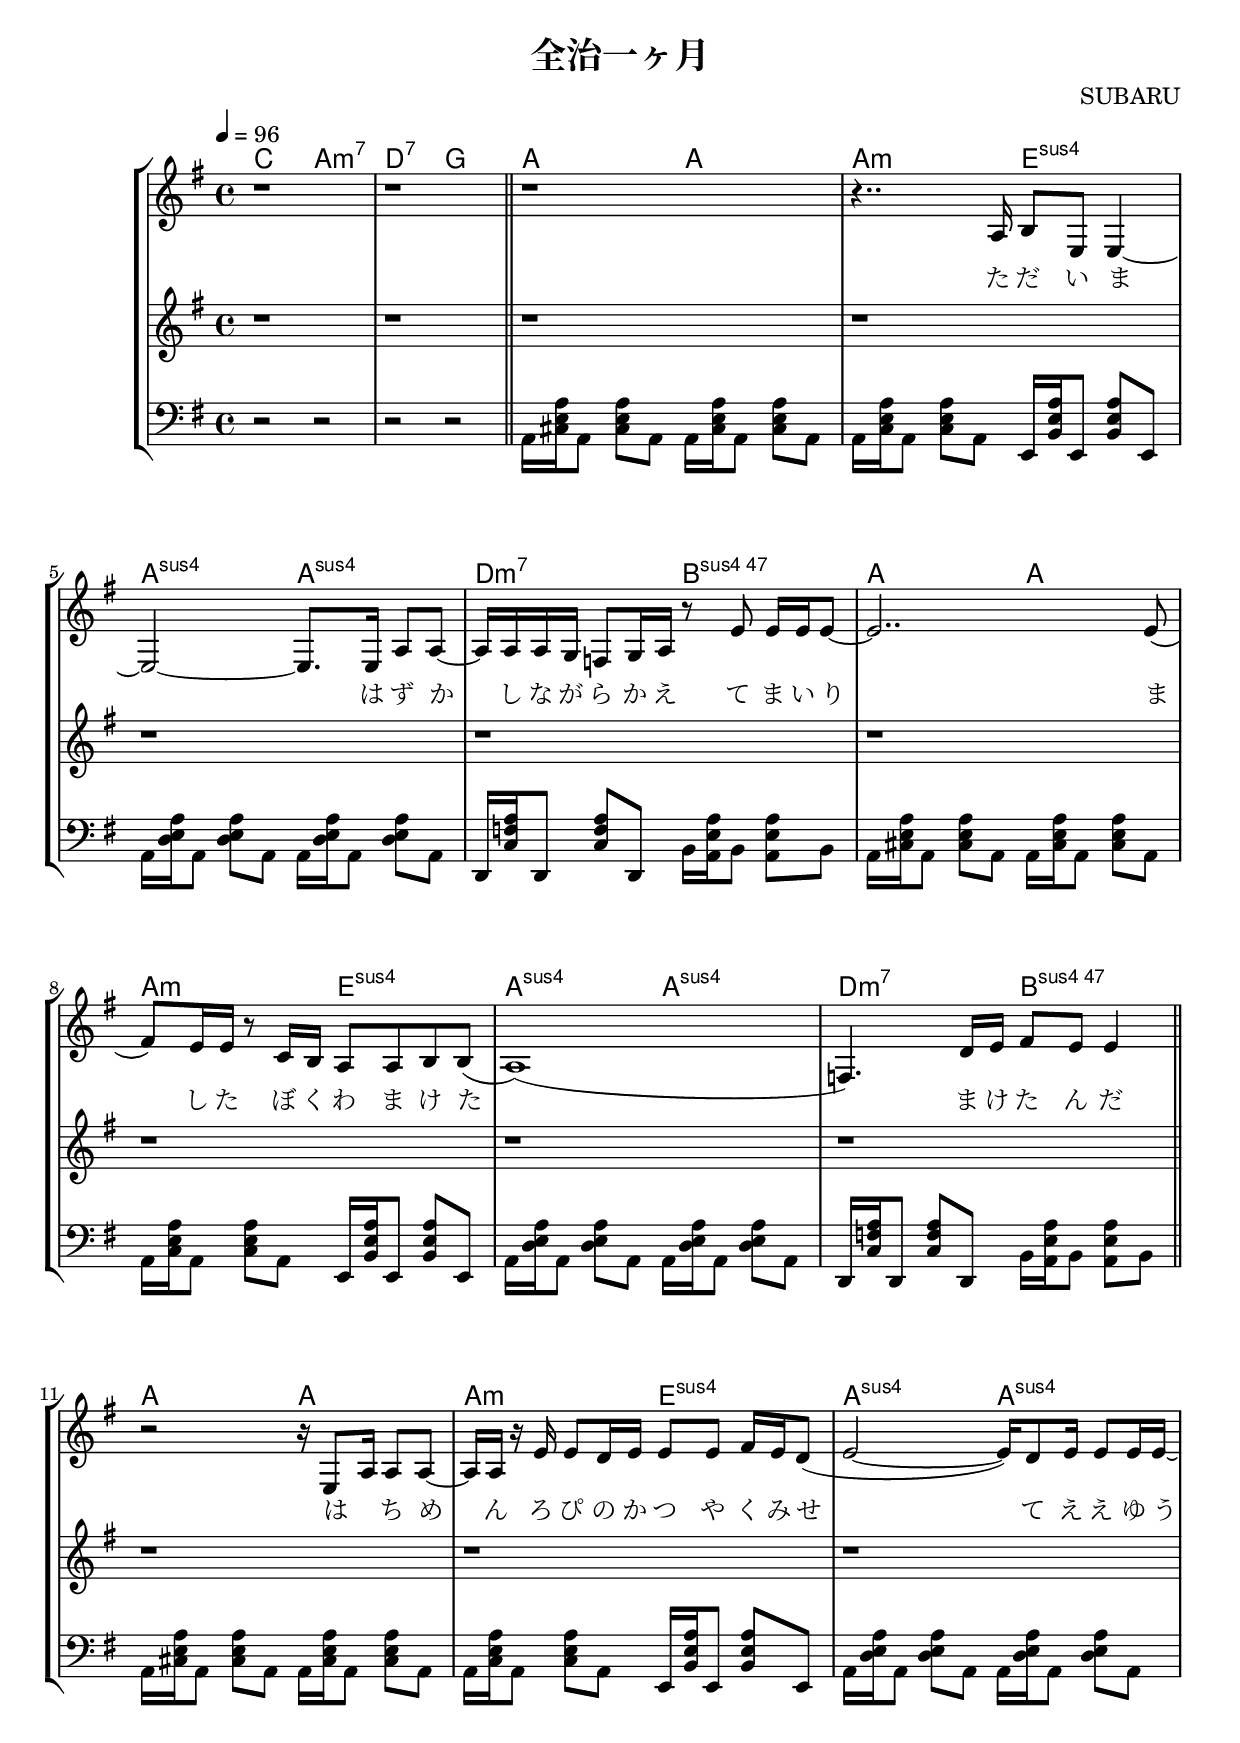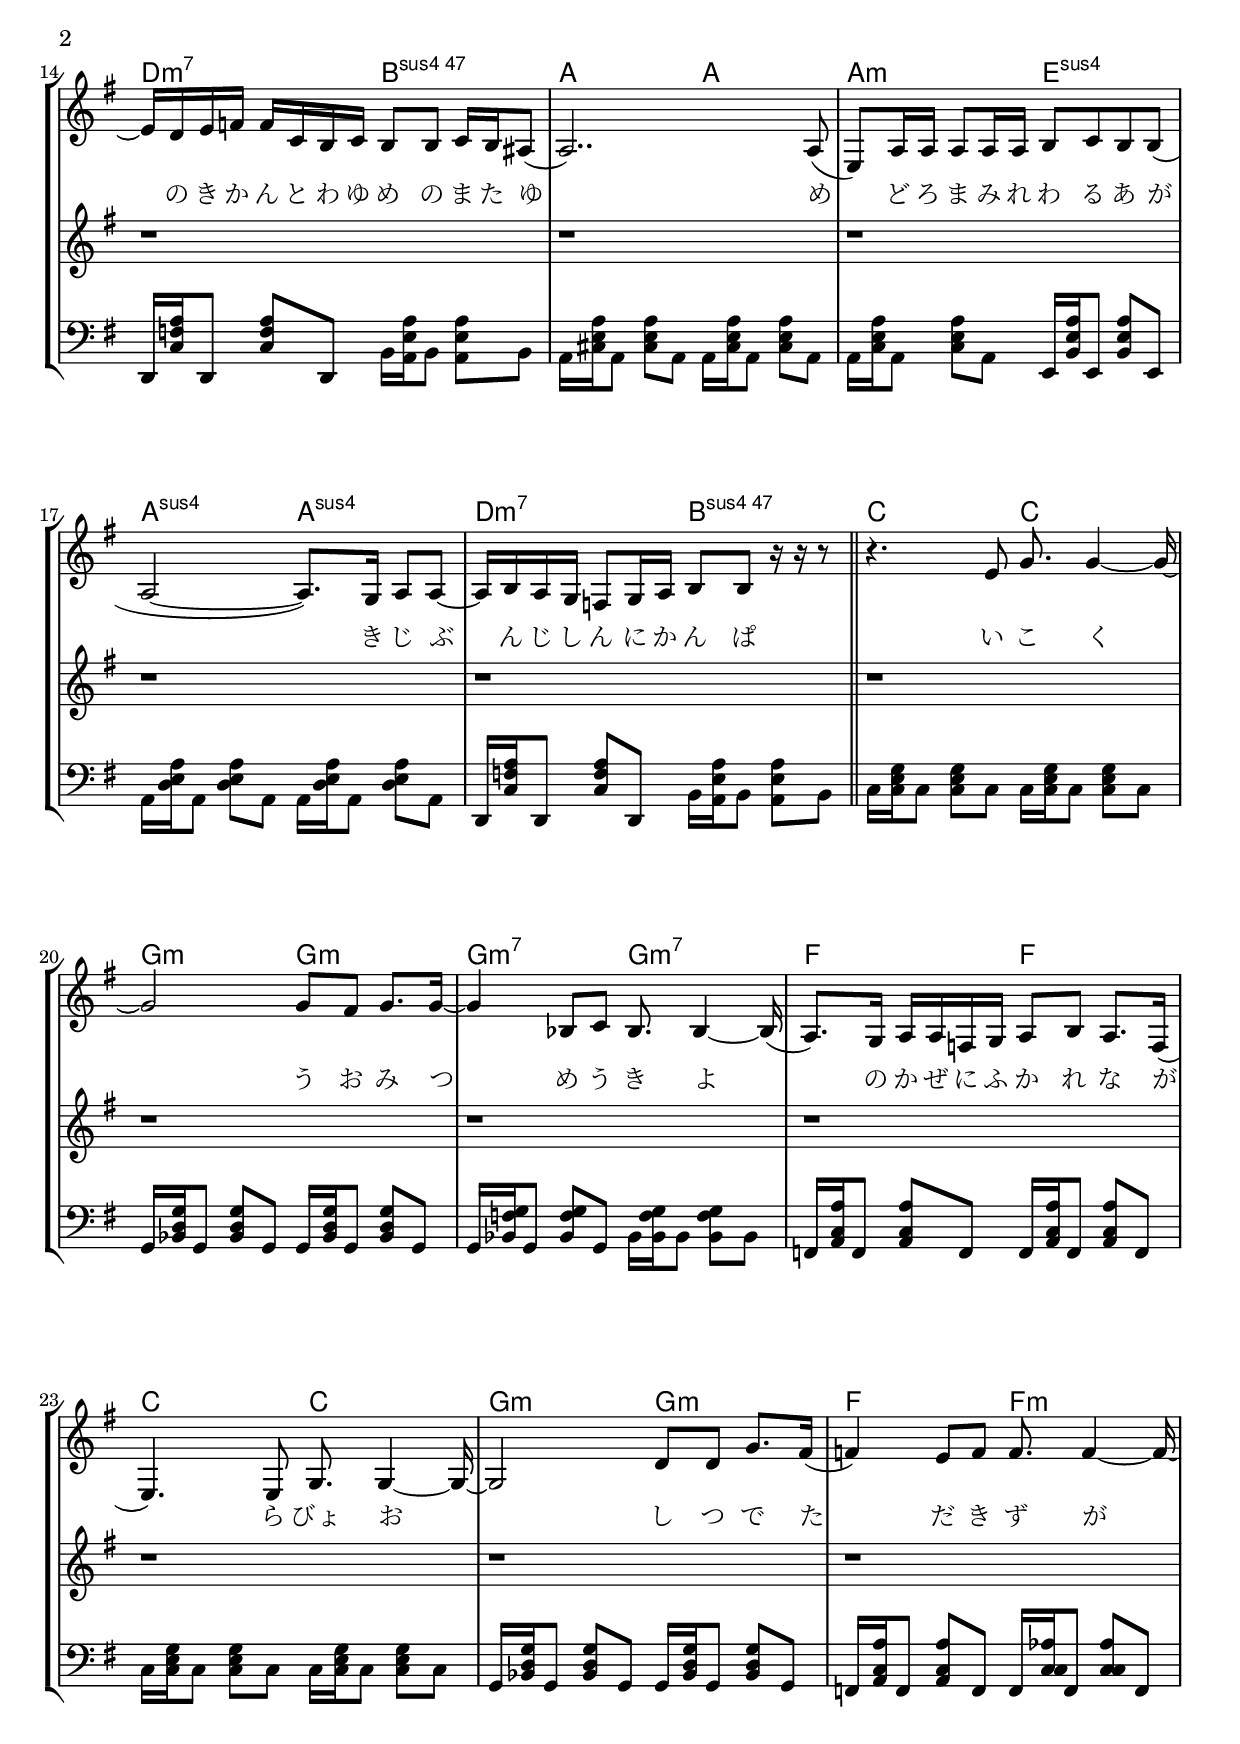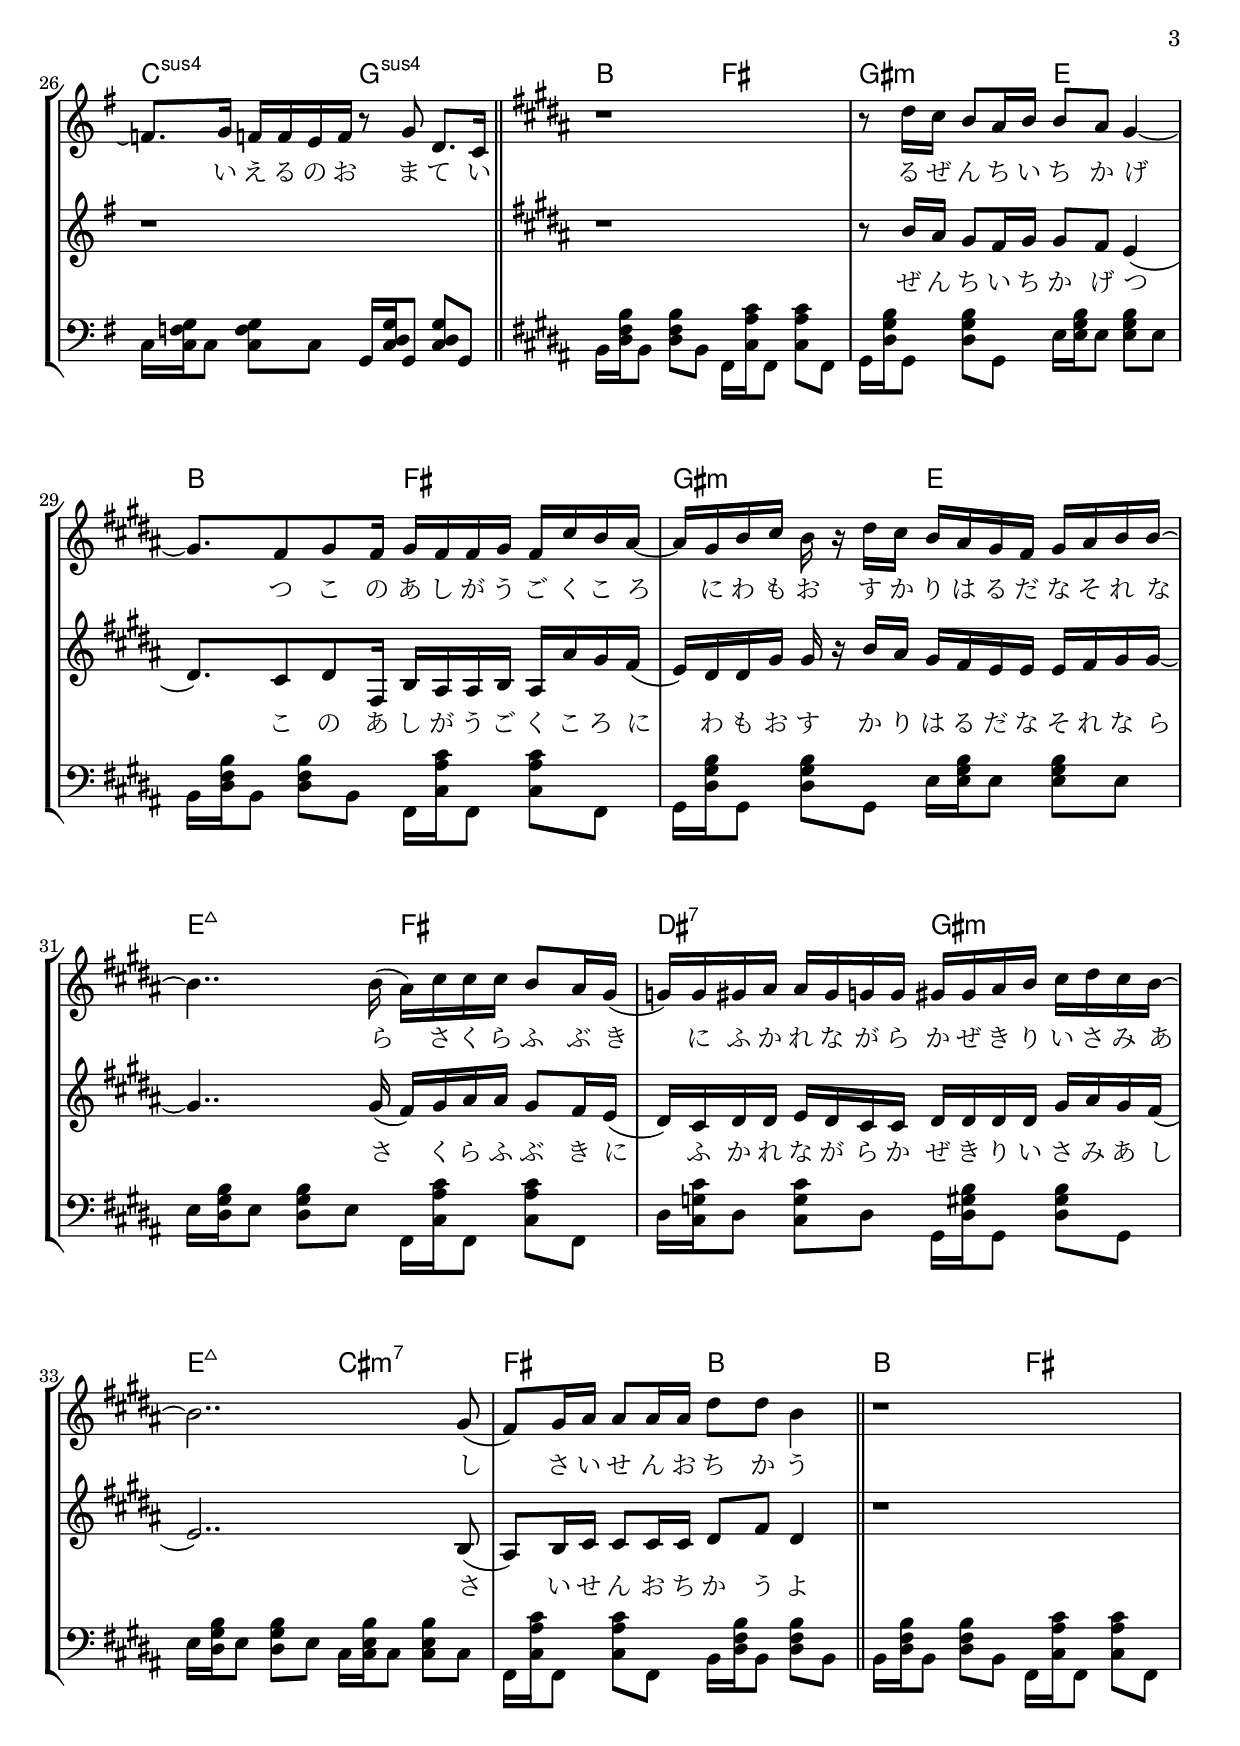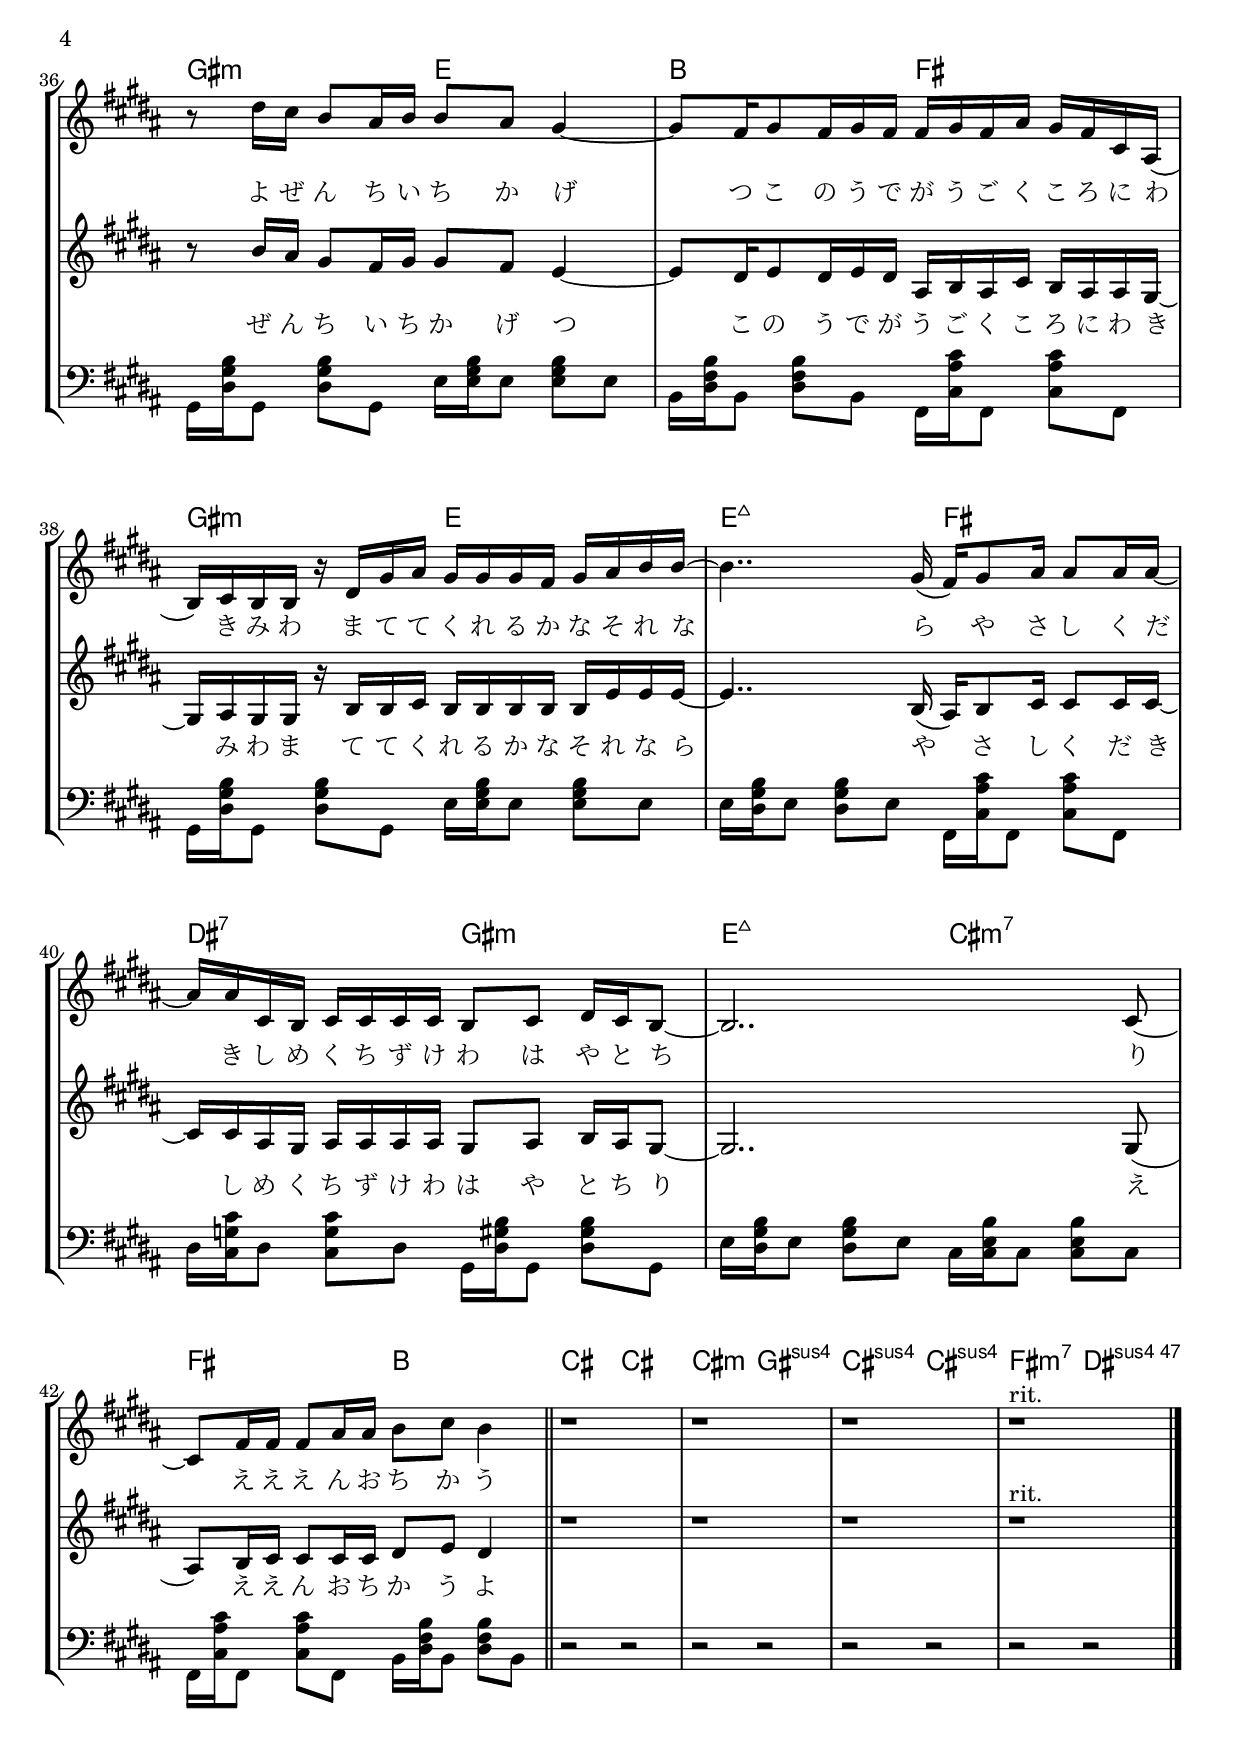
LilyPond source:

\version "2.12.1"

\header {
	title = \markup {全治一ヶ月}
	composer = \markup \center-column {SUBARU}
}

harmony = \chordmode {
	c2 a:min7 d:7 g 

	a a a:m e:sus4 a:sus4 a:sus4 d:min7 b:sus47 a a a:m e:sus4 a:sus4 a:sus4 d:min7 b:sus47 

	a a a:m e:sus4 a:sus4 a:sus4 d:min7 b:sus47 a a a:m e:sus4 a:sus4 a:sus4 d:min7 b:sus47 

	c c g:m g:m g:m7 g:m7 f f c c g:m g:m f f:m c:sus4 g:sus4 

	b fis gis:m e b fis gis:m e e:maj7 fis dis:7 gis:m e:maj7 cis:min7 fis b 

	b fis gis:m e b fis gis:m e e:maj7 fis dis:7 gis:m e:maj7 cis:min7 fis b 

	cis cis cis:m gis:sus4 cis:sus4 cis:sus4 fis:min7 dis:sus47 
}

melody = {
	\key g \major
	\tempo 4 = 96
	r1 | r1   
	\set Staff.midiInstrument = #"mmi0.38"
	r1
r4.. a16  b8  e8  e4~ 
	e2~e8.  e16  a8  a8~ 
	a16  a16  a16  g16  f8  g16  a16  r8  e'8  e'16  e'16  e'8~ 
	e'2..  e'8 
	(fis'8)  e'16  e'16  r8  c'16  b16  a8  a8  b8  b8 
	(a1) 
	(f4.)  d'16  e'16  fis'8  e'8  e'4
	\set Staff.midiInstrument = #"mmi0.38"
	r2~r16 e8  a16  a8  a8~ 
	a16  a16  r16  e'16  e'8  d'16  e'16  e'8  e'8  fis'16  e'16  d'8 
	(e'2~e'16)  d'8  e'16  e'8  e'16  e'16~ 
	e'16  d'16  e'16  f'16  f'16  c'16  b16  c'16  b8  b8  c'16  b16  ais8 
	(a2..)  a8 
	(e8)  a16  a16  a8  a16  a16  b8  c'8  b8  b8 
	(a2~a8.)  g16  a8  a8~ 
	a16  b16  a16  g16  f8  g16  a16  b8  b8  r16  r16  r8
	\set Staff.midiInstrument = #"mmi0.38"
	r4. e'8  g'8.  g'4~g'16~ 
	g'2  g'8  fis'8  g'8.  g'16~ 
	g'4  bes8  c'8  bes8.  bes4~bes16 
	(a8.)  g16  a16  a16  f16  g16  a8  b8  a8.  f16 
	(e4.)  e8  g8.  g4~g16~ 
	g2  d'8  d'8  g'8.  fis'16 
	(f'4)  e'8  f'8  f'8.  f'4~f'16~ 
	f'8.  g'16  f'16  f'16  e'16  f'16  r8  g'8  d'8.  c'16
	\set Staff.midiInstrument = #"mmi0.38"
		\key b \major
r1
r8 dis''16  cis''16  b'8  ais'16  b'16  b'8  ais'8  gis'4~ 
	gis'8.  fis'8  gis'8  fis'16  gis'16  fis'16  fis'16  gis'16  fis'16  cis''16  b'16  ais'16~ 
	ais'16  gis'16  b'16  cis''16  b'16  r16  dis''16  cis''16  b'16  ais'16  gis'16  fis'16  gis'16  ais'16  b'16  b'16~ 
	b'4..  b'16  (ais'16)  cis''16  cis''16  cis''16  b'8  ais'16  gis'16 
	(g'16)  g'16  gis'16  ais'16  ais'16  gis'16  g'16  g'16  gis'16  gis'16  ais'16  b'16  cis''16  dis''16  cis''16  b'16~ 
	b'2..  gis'8 
	(fis'8)  gis'16  ais'16  ais'8  ais'16  ais'16  dis''8  dis''8  b'4
	\set Staff.midiInstrument = #"mmi0.38"
	r1
r8 dis''16  cis''16  b'8  ais'16  b'16  b'8  ais'8  gis'4~ 
	gis'8  fis'16  gis'8  fis'16  gis'16  fis'16  fis'16  gis'16  fis'16  ais'16  gis'16  fis'16  cis'16  ais16 
	(b16)  cis'16  b16  b16  r16  dis'16  gis'16  ais'16  gis'16  gis'16  gis'16  fis'16  gis'16  ais'16  b'16  b'16~ 
	b'4..  gis'16  (fis'16)  gis'8  ais'16  ais'8  ais'16  ais'16~ 
	ais'16  ais'16  cis'16  b16  cis'16  cis'16  cis'16  cis'16  b8  cis'8  dis'16  cis'16  b8~ 
	b2..  cis'8~ 
	cis'8  fis'16  fis'16  fis'8  ais'16  ais'16  b'8  cis''8  b'4
	r1 | r1 | r1 | r1^"rit." \bar "|."
}

words = \lyricmode {
	
	た  だ  い  ま  は  ず  か  し  な  が  ら  か  え  て  ま  い  り  ま  し  た  ぼ  く  わ  ま  け  た  ま  け  た  ん  だ  
	は  ち  め  ん  ろ  ぴ  の  か  つ  や  く  み  せ  て  え  え  ゆ  う  の  き  か  ん  と  わ  ゆ  め  の  ま  た  ゆ  め  ど  ろ  ま  み  れ  わ  る  あ  が  き  じ  ぶ  ん  じ  し  ん  に  か  ん  ぱ  い  
	こ  く  う  お  み  つ  め  う  き  よ  の  か  ぜ  に  ふ  か  れ  な  が  ら  びょ  お  し  つ  で  た  だ  き  ず  が  い  え  る  の  お  ま  て  い  る  
	ぜ  ん  ち  い  ち  か  げ  つ  こ  の  あ  し  が  う  ご  く  こ  ろ  に  わ  も  お  す  か  り  は  る  だ  な  そ  れ  な  ら  さ  く  ら  ふ  ぶ  き  に  ふ  か  れ  な  が  ら  か  ぜ  き  り  い  さ  み  あ  し  さ  い  せ  ん  お  ち  か  う  よ  
	ぜ  ん  ち  い  ち  か  げ  つ  こ  の  う  で  が  う  ご  く  こ  ろ  に  わ  き  み  わ  ま  て  て  く  れ  る  か  な  そ  れ  な  ら  や  さ  し  く  だ  き  し  め  く  ち  ず  け  わ  は  や  と  ち  り  え  え  え  ん  お  ち  か  う  よ  
	
}

secondmelody = {
	\key g \major
	\tempo 4 = 96
	r1 | r1   
	r1 | r1 | r1 | r1 | r1 | r1 | r1 | r1   
	r1 | r1 | r1 | r1 | r1 | r1 | r1 | r1   
	r1 | r1 | r1 | r1 | r1 | r1 | r1 | r1   
	\set Staff.midiInstrument = #"mmi0.34"
		\key b \major
r1
r8 b'16  ais'16  gis'8  fis'16  gis'16  gis'8  fis'8  e'4 
	(dis'8.)  cis'8  dis'8  fis16  b16  ais16  ais16  b16  ais16  ais'16  gis'16  fis'16 
	(e'16)  dis'16  dis'16  gis'16  gis'16  r16  b'16  ais'16  gis'16  fis'16  e'16  e'16  e'16  fis'16  gis'16  gis'16~ 
	gis'4..  gis'16  (fis'16)  gis'16  ais'16  ais'16  gis'8  fis'16  e'16 
	(dis'16)  cis'16  dis'16  dis'16  e'16  dis'16  cis'16  cis'16  dis'16  dis'16  dis'16  dis'16  gis'16  ais'16  gis'16  fis'16 
	(e'2..)  b8 
	(ais8)  b16  cis'16  cis'8  cis'16  cis'16  dis'8  fis'8  dis'4
	\set Staff.midiInstrument = #"mmi0.34"
	r1
r8 b'16  ais'16  gis'8  fis'16  gis'16  gis'8  fis'8  e'4~ 
	e'8  dis'16  e'8  dis'16  e'16  dis'16  ais16  b16  ais16  cis'16  b16  ais16  ais16  gis16~ 
	gis16  ais16  gis16  gis16  r16  b16  b16  cis'16  b16  b16  b16  b16  b16  e'16  e'16  e'16~ 
	e'4..  b16  (ais16)  b8  cis'16  cis'8  cis'16  cis'16~ 
	cis'16  cis'16  ais16  gis16  ais16  ais16  ais16  ais16  gis8  ais8  b16  ais16  gis8~ 
	gis2..  gis8 
	(ais8)  b16  cis'16  cis'8  cis'16  cis'16  dis'8  e'8  dis'4
	r1 | r1 | r1 | r1^"rit." \bar "|."
}

secondwords = \lyricmode {
	
	
	
	
	ぜ  ん  ち  い  ち  か  げ  つ  こ  の  あ  し  が  う  ご  く  こ  ろ  に  わ  も  お  す  か  り  は  る  だ  な  そ  れ  な  ら  さ  く  ら  ふ  ぶ  き  に  ふ  か  れ  な  が  ら  か  ぜ  き  り  い  さ  み  あ  し  さ  い  せ  ん  お  ち  か  う  よ  
	ぜ  ん  ち  い  ち  か  げ  つ  こ  の  う  で  が  う  ご  く  こ  ろ  に  わ  き  み  わ  ま  て  て  く  れ  る  か  な  そ  れ  な  ら  や  さ  し  く  だ  き  し  め  く  ち  ず  け  わ  は  や  と  ち  り  え  え  え  ん  お  ち  か  う  よ  
	
}

tempochange = {
	\tempo 4 = 96
	r1 | r1 \bar "||"
	\tempo 4 = 96
	r1 | r1 | r1 | r1 | r1 | r1 | r1 | r1 \bar "||"
	\tempo 4 = 96
	r1 | r1 | r1 | r1 | r1 | r1 | r1 | r1 \bar "||"
	\tempo 4 = 96
	r1 | r1 | r1 | r1 | r1 | r1 | r1 | r1 \bar "||"
	\tempo 4 = 96
	r1 | r1 | r1 | r1 | r1 | r1 | r1 | r1 \bar "||"
	\tempo 4 = 96
	r1 | r1 | r1 | r1 | r1 | r1 | r1 | r1 \bar "||"
	\tempo 4 = 96
	r1 | r1 | r1 | \tempo 4 = 72 r2 \tempo 4 = 64 r2 \bar "|."
}

mainacc = {
	\clef bass
	\set Staff.midiInstrument = #"Acoustic grand"
	\key g \major
	\tempo 4 = 96
	r2
	r2
	r2
	r2
	\bar "||"

	\set Staff.midiInstrument = #"Electric Bass (finger)"
	a,16 <cis e a>16 a,8 <cis e a>8 a,8
	a,16 <cis e a>16 a,8 <cis e a>8 a,8
	a,16 <c e a>16 a,8 <c e a>8 a,8
	e,16 <b, e a>16 e,8 <b, e a>8 e,8
	a,16 <d e a>16 a,8 <d e a>8 a,8
	a,16 <d e a>16 a,8 <d e a>8 a,8
	d,16 <c f a>16 d,8 <c f a>8 d,8
	b,16 <a, e a>16 b,8 <a, e a>8 b,8
	a,16 <cis e a>16 a,8 <cis e a>8 a,8
	a,16 <cis e a>16 a,8 <cis e a>8 a,8
	a,16 <c e a>16 a,8 <c e a>8 a,8
	e,16 <b, e a>16 e,8 <b, e a>8 e,8
	a,16 <d e a>16 a,8 <d e a>8 a,8
	a,16 <d e a>16 a,8 <d e a>8 a,8
	d,16 <c f a>16 d,8 <c f a>8 d,8
	b,16 <a, e a>16 b,8 <a, e a>8 b,8
	\bar "||"

	\set Staff.midiInstrument = #"Electric Bass (finger)"
	a,16 <cis e a>16 a,8 <cis e a>8 a,8
	a,16 <cis e a>16 a,8 <cis e a>8 a,8
	a,16 <c e a>16 a,8 <c e a>8 a,8
	e,16 <b, e a>16 e,8 <b, e a>8 e,8
	a,16 <d e a>16 a,8 <d e a>8 a,8
	a,16 <d e a>16 a,8 <d e a>8 a,8
	d,16 <c f a>16 d,8 <c f a>8 d,8
	b,16 <a, e a>16 b,8 <a, e a>8 b,8
	a,16 <cis e a>16 a,8 <cis e a>8 a,8
	a,16 <cis e a>16 a,8 <cis e a>8 a,8
	a,16 <c e a>16 a,8 <c e a>8 a,8
	e,16 <b, e a>16 e,8 <b, e a>8 e,8
	a,16 <d e a>16 a,8 <d e a>8 a,8
	a,16 <d e a>16 a,8 <d e a>8 a,8
	d,16 <c f a>16 d,8 <c f a>8 d,8
	b,16 <a, e a>16 b,8 <a, e a>8 b,8
	\bar "||"

	\set Staff.midiInstrument = #"Electric Bass (finger)"
	c16 <c e g>16 c8 <c e g>8 c8
	c16 <c e g>16 c8 <c e g>8 c8
	g,16 <bes, d g>16 g,8 <bes, d g>8 g,8
	g,16 <bes, d g>16 g,8 <bes, d g>8 g,8
	g,16 <bes, f g>16 g,8 <bes, f g>8 g,8
	bes,16 <bes, f g>16 bes,8 <bes, f g>8 bes,8
	f,16 <a, c a>16 f,8 <a, c a>8 f,8
	f,16 <a, c a>16 f,8 <a, c a>8 f,8
	c16 <c e g>16 c8 <c e g>8 c8
	c16 <c e g>16 c8 <c e g>8 c8
	g,16 <bes, d g>16 g,8 <bes, d g>8 g,8
	g,16 <bes, d g>16 g,8 <bes, d g>8 g,8
	f,16 <a, c a>16 f,8 <a, c a>8 f,8
	f,16 <c c as>16 f,8 <c c as>8 f,8
	c16 <c f g>16 c8 <c f g>8 c8
	g,16 <c d g>16 g,8 <c d g>8 g,8
	\bar "||"

	\set Staff.midiInstrument = #"Electric Bass (finger)"
	\key b \major
	b,16 <dis fis b>16 b,8 <dis fis b>8 b,8
	fis,16 <cis ais cis'>16 fis,8 <cis ais cis'>8 fis,8
	gis,16 <dis gis b>16 gis,8 <dis gis b>8 gis,8
	e16 <e gis b>16 e8 <e gis b>8 e8
	b,16 <dis fis b>16 b,8 <dis fis b>8 b,8
	fis,16 <cis ais cis'>16 fis,8 <cis ais cis'>8 fis,8
	gis,16 <dis gis b>16 gis,8 <dis gis b>8 gis,8
	e16 <e gis b>16 e8 <e gis b>8 e8
	e16 <dis gis b>16 e8 <dis gis b>8 e8
	fis,16 <cis ais cis'>16 fis,8 <cis ais cis'>8 fis,8
	dis16 <cis g cis'>16 dis8 <cis g cis'>8 dis8
	gis,16 <dis gis b>16 gis,8 <dis gis b>8 gis,8
	e16 <dis gis b>16 e8 <dis gis b>8 e8
	cis16 <cis e b>16 cis8 <cis e b>8 cis8
	fis,16 <cis ais cis'>16 fis,8 <cis ais cis'>8 fis,8
	b,16 <dis fis b>16 b,8 <dis fis b>8 b,8
	\bar "||"

	\set Staff.midiInstrument = #"Electric Bass (finger)"
	b,16 <dis fis b>16 b,8 <dis fis b>8 b,8
	fis,16 <cis ais cis'>16 fis,8 <cis ais cis'>8 fis,8
	gis,16 <dis gis b>16 gis,8 <dis gis b>8 gis,8
	e16 <e gis b>16 e8 <e gis b>8 e8
	b,16 <dis fis b>16 b,8 <dis fis b>8 b,8
	fis,16 <cis ais cis'>16 fis,8 <cis ais cis'>8 fis,8
	gis,16 <dis gis b>16 gis,8 <dis gis b>8 gis,8
	e16 <e gis b>16 e8 <e gis b>8 e8
	e16 <dis gis b>16 e8 <dis gis b>8 e8
	fis,16 <cis ais cis'>16 fis,8 <cis ais cis'>8 fis,8
	dis16 <cis g cis'>16 dis8 <cis g cis'>8 dis8
	gis,16 <dis gis b>16 gis,8 <dis gis b>8 gis,8
	e16 <dis gis b>16 e8 <dis gis b>8 e8
	cis16 <cis e b>16 cis8 <cis e b>8 cis8
	fis,16 <cis ais cis'>16 fis,8 <cis ais cis'>8 fis,8
	b,16 <dis fis b>16 b,8 <dis fis b>8 b,8
	\bar "||"

	\set Staff.midiInstrument = #"Acoustic grand"
	r2
	r2
	r2
	r2
	r2
	r2
	r2
	r2
	\bar "|."
}

subacc = {
	\clef bass
	\set Staff.midiInstrument = #"Acoustic grand"
	\key g \major
	\tempo 4 = 96
	r2
	r2
	r2
	r2
	\bar "||"

	\set Staff.midiInstrument = #"Acoustic grand"
	r2
	r2
	r2
	r2
	r2
	r2
	r2
	r2
	r2
	r2
	r2
	r2
	r2
	r2
	r2
	r2
	\bar "||"

	\set Staff.midiInstrument = #"Acoustic grand"
	r2
	r2
	r2
	r2
	r2
	r2
	r2
	r2
	r2
	r2
	r2
	r2
	r2
	r2
	r2
	r2
	\bar "||"

	\set Staff.midiInstrument = #"Acoustic grand"
	r2
	r2
	r2
	r2
	r2
	r2
	r2
	r2
	r2
	r2
	r2
	r2
	r2
	r2
	r2
	r2
	\bar "||"

	\set Staff.midiInstrument = #"String Ensemble 1"
	\key b \major
	<b, dis fis b>2
	<fis, cis ais cis'>2
	<gis, dis gis b>2
	<e e gis b>2
	<b, dis fis b>2
	<fis, cis ais cis'>2
	<gis, dis gis b>2
	<e e gis b>2
	<e dis gis b>2
	<fis, cis ais cis'>2
	<dis cis g cis'>2
	<gis, dis gis b>2
	<e dis gis b>2
	<cis cis e b>2
	<fis, cis ais cis'>2
	<b, dis fis b>2
	\bar "||"

	\set Staff.midiInstrument = #"String Ensemble 1"
	<b, dis fis b>2
	<fis, cis ais cis'>2
	<gis, dis gis b>2
	<e e gis b>2
	<b, dis fis b>2
	<fis, cis ais cis'>2
	<gis, dis gis b>2
	<e e gis b>2
	<e dis gis b>2
	<fis, cis ais cis'>2
	<dis cis g cis'>2
	<gis, dis gis b>2
	<e dis gis b>2
	<cis cis e b>2
	<fis, cis ais cis'>2
	<b, dis fis b>2
	\bar "||"

	\set Staff.midiInstrument = #"String Ensemble 1"
	<cis eis gis cis'>2
	<cis eis gis cis'>2
	<cis e gis cis'>2
	<gis, dis gis cis'>2
	<cis fis gis cis'>2
	<cis fis gis cis'>2
	<fis, e a cis'>2
	<dis cis gis cis'>2
	\bar "|."
}

percA = {
	\drummode {
	cymr4 cymr4 cymr4 cymr4  |cymr4 cymr8 cymr16 cymr16 cymr4 cymr4  \bar "||"
	cymr4 cymr4 cymr4 cymr4  |cymr4 cymr8 cymr16 cymr16 cymr4 cymr4  |cymr4 cymr4 cymr4 cymr4  |cymr4 cymr2.  |cymr4 cymr4 cymr4 cymr4  |cymr4 cymr8 cymr16 cymr16 cymr4 cymr4  |cymr4 cymr4 cymr4 cymr4  |cymr4 cymr2.  \bar "||"
	cymr4 cymr4 cymr4 cymr4  |cymr4 cymr8 cymr16 cymr16 cymr4 cymr4  |cymr4 cymr4 cymr4 cymr4  |cymr4 cymr2.  |cymr4 cymr4 cymr4 cymr4  |cymr4 cymr8 cymr16 cymr16 cymr4 cymr4  |cymr4 cymr4 cymr4 cymr4  |cymr4 cymr2.  \bar "||"
	r1  |r1  |r1  |r1  |r1  |r1  |r1  |r2 r8 hho4 hho8  \bar "||"
	hh8 hh8 hh8 hh8 hh8 hh8 hh8 hh8  |hh8 hh8 hh8 hh8 hh4 hh8 hh8  |hh8 hh8 hh8 hh8 hh8 hh8 hh8 hh8  |hh8 hh8 hh8 hh2 r8  |hh8 hh8 hh8 hh8 hh8 hh8 hh8 hh8  |hh8 hh8 hh8 hh8 hh4 hh8 hh8  |hh8 hh8 hh8 hh8 hh8 hh8 hh8 hh8  |r8 hh2. r8  \bar "||"
	hh8 hh8 hh8 hh8 hh8 hh8 hh8 hh8  |hh8 hh8 hh8 hh8 hh4 hh8 hh8  |hh8 hh8 hh8 hh8 hh8 hh8 hh8 hh8  |hh8 hh8 hh8 hh2 r8  |hh8 hh8 hh8 hh8 hh8 hh8 hh8 hh8  |hh8 hh8 hh8 hh8 hh4 hh8 hh8  |hh8 hh8 hh8 hh8 hh8 hh8 hh8 hh8  |r8 hh2. r8  \bar "||"
	hh8 hh8 hh8 hh8 hh8 hh8 hh8 hh8  |hh8 hh8 hh8 hh8 hh4 hh8 hh8  |hh8 hh8 hh8 hh8 hh8 hh8 hh8 hh8  |r8 hh2. r8  \bar "|."
	}
}

percB = {
	\drummode {
	r2 sn2  |r2 sn2  \bar "||"
	r2 sn2  |r2 sn2  |r2 sn2  |r8 sn8 sn2.  |r2 sn2  |r2 sn2  |r2 sn2  |r8 sn8 sn2.  \bar "||"
	r2 sn2  |r2 sn2  |r2 sn2  |r8 sn8 sn2.  |r2 sn2  |r2 sn2  |r2 sn2  |r8 sn8 sn2.  \bar "||"
	r4. hhp2 hhp8  |r4. hhp2 hhp8  |r4. hhp2 hhp8  |r4. hhp2 hhp8  |r4. hhp2 hhp8  |r4. hhp2 hhp8  |r4. hhp2 hhp8  |hhp4 hhp4 hhp4 hhp4  \bar "||"
	r4 sn8. sn8 sn8. sn8. sn16  |r4 sn8. sn8 sn8. sn4  |r4 sn8. sn8 sn8. sn8. sn16  |r8 sn8 sn4 sn8 sn16 sn8 sn8 sn16  |r4 sn8. sn8 sn8. sn8. sn16  |r4 sn8. sn8 sn8. sn4  |r4 sn8. sn8 sn8. sn8. sn16  |r4 sn2 sn4  \bar "||"
	r4 sn8. sn8 sn8. sn8. sn16  |r4 sn8. sn8 sn8. sn4  |r4 sn8. sn8 sn8. sn8. sn16  |r8 sn8 sn4 sn8 sn16 sn8 sn8 sn16  |r4 sn8. sn8 sn8. sn8. sn16  |r4 sn8. sn8 sn8. sn4  |r4 sn8. sn8 sn8. sn8. sn16  |r4 sn2 sn4  \bar "||"
	r4 sn8. sn8 sn8. sn8. sn16  |r4 sn8. sn8 sn8. sn4  |r4 sn8. sn8 sn8. sn8. sn16  |r4 sn2 sn4  \bar "|."
	}
}

percC = {
	\drummode {
	bd2. r8 bd8  |bd2 r8 bd4.  \bar "||"
	bd2. r8 bd8  |bd2. r8 bd8  |bd2. r8 bd8  |bd4. bd8 bd4. bd8  |bd2. r8 bd8  |bd2. r8 bd8  |bd2. r8 bd8  |bd2 r8 bd4.  \bar "||"
	bd2. r8 bd8  |bd2. r8 bd8  |bd2. r8 bd8  |bd4. bd8 bd4. bd8  |bd2. r8 bd8  |bd2. r8 bd8  |bd2. r8 bd8  |bd2 r8 bd4.  \bar "||"
	hh4 hh4 hh4 hh4  |hh4 hh4 hh4 hh4  |hh4 hh4 hh4 hh4  |hh4 hh4 hh4 hh4  |hh4 hh4 hh4 hh4  |hh4 hh4 hh4 hh4  |hh4 hh4 hh4 hh4  |r4. hh2 r8  \bar "||"
	bd8 bd4 bd2 bd8  |bd8 bd2 bd4.  |bd8 bd4 bd2 bd8  |bd4 r16 bd8. bd2  |bd8 bd4 bd2 bd8  |bd8 bd2 bd4.  |bd8 bd4 bd2 bd8  |bd8 bd4. bd4. bd8  \bar "||"
	bd8 bd4 bd2 bd8  |bd8 bd2 bd4.  |bd8 bd4 bd2 bd8  |bd4 r16 bd8. bd2  |bd8 bd4 bd2 bd8  |bd8 bd2 bd4.  |bd8 bd4 bd2 bd8  |bd8 bd4. bd4. bd8  \bar "||"
	bd8 bd4 bd2 bd8  |bd8 bd2 bd4.  |bd8 bd4 bd2 bd8  |bd8 bd4. bd4. bd8  \bar "|."
	}
}

percD = {
	\drummode {
	r1 |r8. tommh8. tommh2 r8  \bar "||"
	r1 |r1 |r1 |r2 r8 tommh8 tommh4  |r1 |r1 |r1 |r8. tommh8. tommh2 r8  \bar "||"
	r1 |r1 |r1 |r2 r8 tommh8 tommh4  |r1 |r1 |r1 |r8. tommh8. tommh2 r8  \bar "||"
	bd2. r8 bd8  |bd8. bd8. bd2 bd8  |bd2. r8 bd8  |bd8. bd8. bd2 bd8  |bd2. r8 bd8  |bd8. bd8. bd2 bd8  |bd2. r8 bd8  |bd8. bd4. r16 bd4 bd8  \bar "||"
	r1  |r2 r8 hho4.  |r1  |r4. r16 hho2 r16  |r1  |r2 r8 hho4.  |r1  |r4. r16 hho2 r16  \bar "||"
	r1  |r2 r8 hho4.  |r1  |r4. r16 hho2 r16  |r1  |r2 r8 hho4.  |r1  |r4. r16 hho2 r16  \bar "||"
	r1  |r2 r8 hho4.  |r1  |r4. r16 hho2 r16  \bar "|."
	}
}

percE = {
	\drummode {
	r1 |r2. toml8 toml8  \bar "||"
	r1 |r1 |r1 |r2. r8 toml8  |r1 |r1 |r1 |r2. toml8 toml8  \bar "||"
	r1 |r1 |r1 |r2. r8 toml8  |r1 |r1 |r1 |r2. toml8 toml8  \bar "||"
	r1 | r1 | r1 | r1 | r1 | r1 | r1 | r1 \bar "||"
	r1 |r1 |r1 |r1 |r1 |r1 |r1 |cymc1  \bar "||"
	r1 |r1 |r1 |r1 |r1 |r1 |r1 |cymc1  \bar "||"
	r1 |r1 |r1 |cymc1  \bar "|."
	}
}

percF = {
	\drummode {
	r1 |hho1  \bar "||"
	r1 |r1 |r1 |r1 |r1 |r1 |r1 |hho1  \bar "||"
	r1 |r1 |r1 |r1 |r1 |r1 |r1 |hho1  \bar "||"
	r1 | r1 | r1 | r1 | r1 | r1 | r1 | r1 \bar "||"
	r1 |r1 |r1 |r1 |r1 |r1 |r1 |r4 r16 tommh16 tommh4. tommh4  \bar "||"
	r1 |r1 |r1 |r1 |r1 |r1 |r1 |r4 r16 tommh16 tommh4. tommh4  \bar "||"
	r1 |r1 |r1 |r4 r16 tommh16 tommh4. tommh4  \bar "|."
	}
}

percG = {
	\drummode {
	r1 | r1 \bar "||"
	r1 | r1 | r1 | r1 | r1 | r1 | r1 | r1 \bar "||"
	r1 | r1 | r1 | r1 | r1 | r1 | r1 | r1 \bar "||"
	r1 | r1 | r1 | r1 | r1 | r1 | r1 | r1 \bar "||"
	r1 |r1 |r1 |r1 |r1 |r1 |r1 |r4. r16 tomml4. tomml8.  \bar "||"
	r1 |r1 |r1 |r1 |r1 |r1 |r1 |r4. r16 tomml4. tomml8.  \bar "||"
	r1 |r1 |r1 |r4. r16 tomml4. tomml8.  \bar "|."
	}
}

percH = {
	\drummode {
	r1 | r1 \bar "||"
	r1 | r1 | r1 | r1 | r1 | r1 | r1 | r1 \bar "||"
	r1 | r1 | r1 | r1 | r1 | r1 | r1 | r1 \bar "||"
	r1 | r1 | r1 | r1 | r1 | r1 | r1 | r1 \bar "||"
	r1 |r1 |r1 |r1 |r1 |r1 |r1 |r2 r16 toml8 toml4 r16  \bar "||"
	r1 |r1 |r1 |r1 |r1 |r1 |r1 |r2 r16 toml8 toml4 r16  \bar "||"
	r1 |r1 |r1 |r2 r16 toml8 toml4 r16  \bar "|."
	}
}

percI = {
	\drummode {
	r1 | r1 \bar "||"
	r1 | r1 | r1 | r1 | r1 | r1 | r1 | r1 \bar "||"
	r1 | r1 | r1 | r1 | r1 | r1 | r1 | r1 \bar "||"
	r1 | r1 | r1 | r1 | r1 | r1 | r1 | r1 \bar "||"
	r1 |r1 |r1 |r1 |r1 |r1 |r1 |r2 r8 tomfh4 tomfh8  \bar "||"
	r1 |r1 |r1 |r1 |r1 |r1 |r1 |r2 r8 tomfh4 tomfh8  \bar "||"
	r1 |r1 |r1 |r2 r8 tomfh4 tomfh8  \bar "|."
	}
}

\score {
	<<
		\new StaffGroup <<
			\new ChordNames {\harmony}
			\new Voice = "melody" {\melody}
			\new Lyrics \lyricsto "melody" \words
			\new Voice = "secondmelody" {\secondmelody}
			\new Lyrics \lyricsto "secondmelody" \secondwords
			\new Staff = "mainacc" {\mainacc}
		>>
	>>
	\layout { }
}
